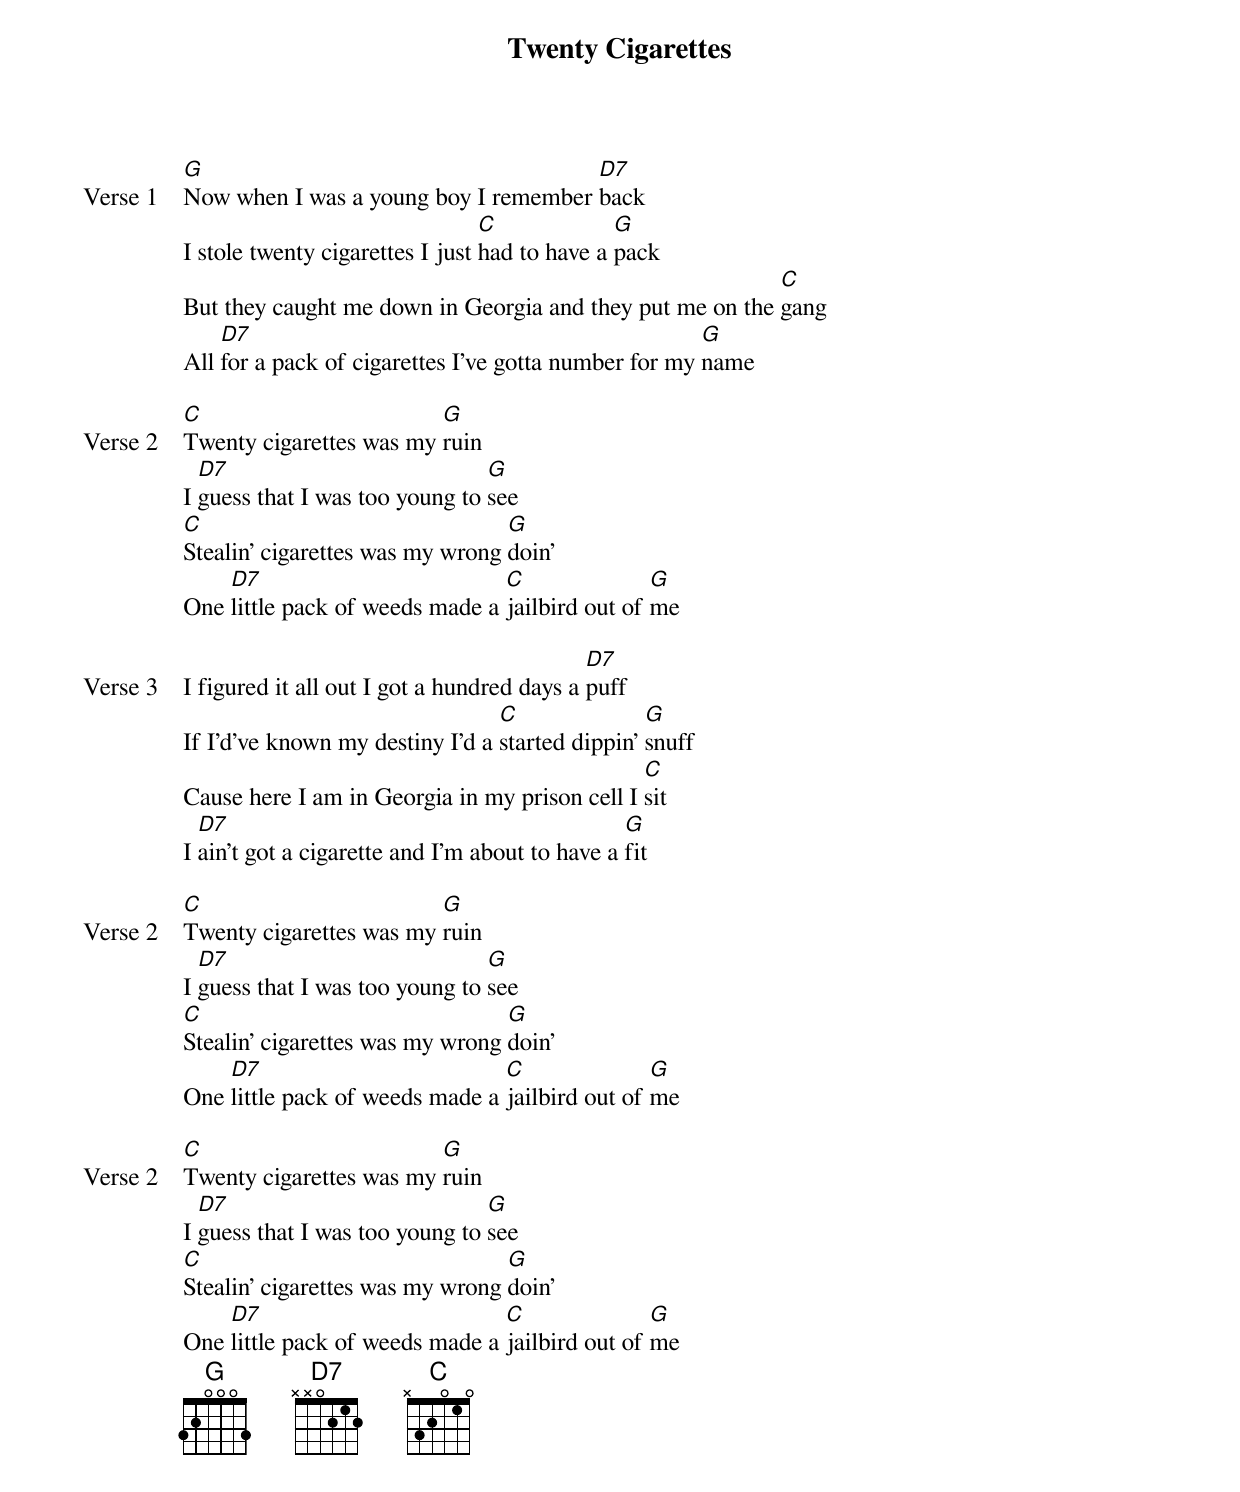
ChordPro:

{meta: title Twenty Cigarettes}
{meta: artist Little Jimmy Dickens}
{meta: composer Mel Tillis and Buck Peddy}
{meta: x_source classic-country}
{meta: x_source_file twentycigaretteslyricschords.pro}
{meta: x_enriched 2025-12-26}

{start_of_verse: Verse 1}
[G]Now when I was a young boy I remember [D7]back
I stole twenty cigarettes I just [C]had to have a [G]pack
But they caught me down in Georgia and they put me on the [C]gang
All [D7]for a pack of cigarettes I've gotta number for my [G]name
{end_of_verse}

{start_of_verse: Verse 2}
[C]Twenty cigarettes was my [G]ruin
I [D7]guess that I was too young to [G]see
[C]Stealin' cigarettes was my wrong [G]doin'
One [D7]little pack of weeds made a [C]jailbird out of [G]me
{end_of_verse}

{start_of_verse: Verse 3}
I figured it all out I got a hundred days a [D7]puff
If I'd've known my destiny I'd a [C]started dippin' [G]snuff
Cause here I am in Georgia in my prison cell I [C]sit
I [D7]ain't got a cigarette and I'm about to have a [G]fit
{end_of_verse}

{start_of_verse: Verse 2}
[C]Twenty cigarettes was my [G]ruin
I [D7]guess that I was too young to [G]see
[C]Stealin' cigarettes was my wrong [G]doin'
One [D7]little pack of weeds made a [C]jailbird out of [G]me
{end_of_verse}

{start_of_verse: Verse 2}
[C]Twenty cigarettes was my [G]ruin
I [D7]guess that I was too young to [G]see
[C]Stealin' cigarettes was my wrong [G]doin'
One [D7]little pack of weeds made a [C]jailbird out of [G]me
{end_of_verse}
